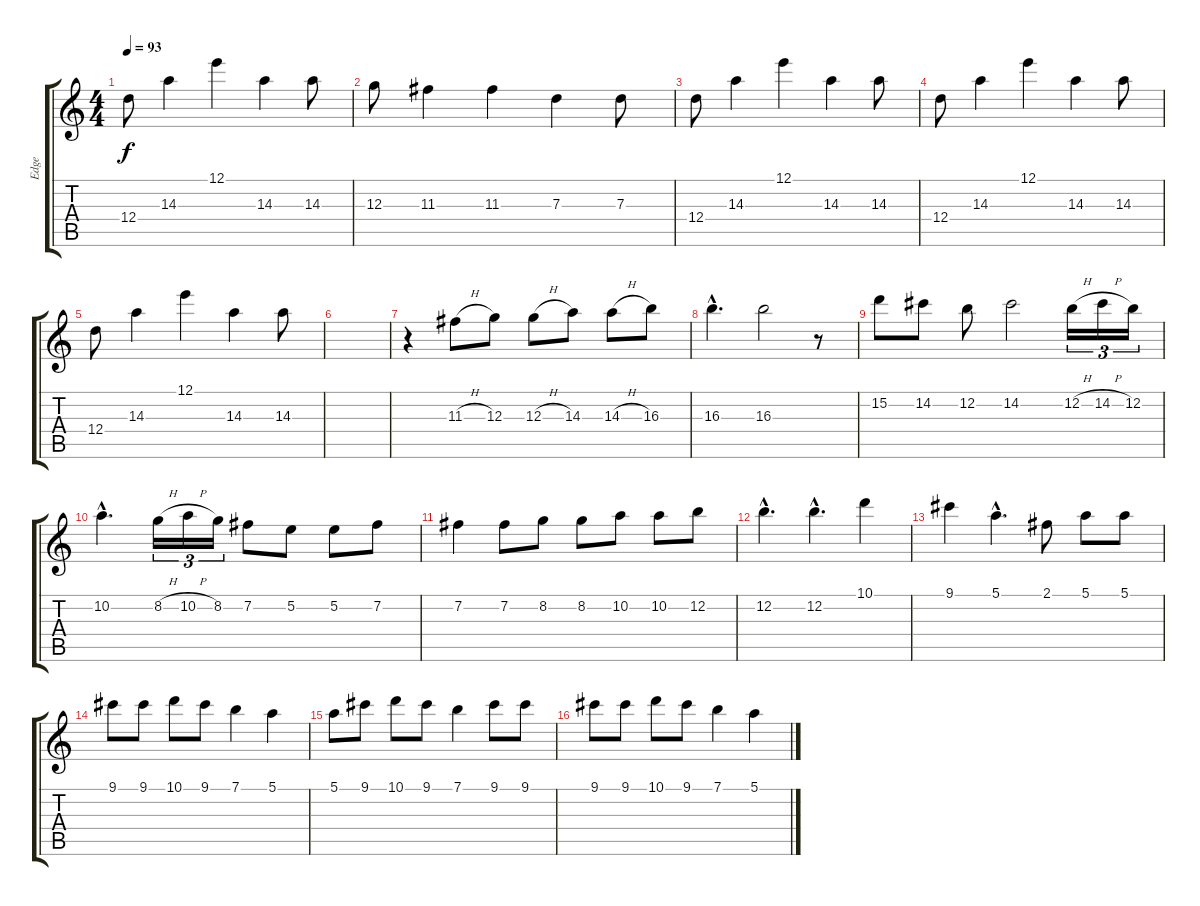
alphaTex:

\track ("Edge" "Edge") {instrument electricguitarjazz}
\staff {score tabs}
\tuning (E4 B3 G3 D3 A2 E2) {hide}
\ts (4 4)
\tempo 93
\clef g2
\ks c
12.4.8{dy f instrument electricguitarjazz} 14.3.4{instrument electricguitarjazz} 12.1.4{instrument electricguitarjazz} 14.3.4{instrument electricguitarjazz} 14.3.8{instrument electricguitarjazz} |
12.3.8{instrument electricguitarjazz} 11.3.4{instrument electricguitarjazz} 11.3.4{instrument electricguitarjazz} 7.3.4{instrument electricguitarjazz} 7.3.8{instrument electricguitarjazz} |
12.4.8{instrument electricguitarjazz} 14.3.4{instrument electricguitarjazz} 12.1.4{instrument electricguitarjazz} 14.3.4{instrument electricguitarjazz} 14.3.8{instrument electricguitarjazz} |
12.4.8{instrument electricguitarjazz} 14.3.4{instrument electricguitarjazz} 12.1.4{instrument electricguitarjazz} 14.3.4{instrument electricguitarjazz} 14.3.8{instrument electricguitarjazz} |
12.4.8{instrument electricguitarjazz} 14.3.4{instrument electricguitarjazz} 12.1.4{instrument electricguitarjazz} 14.3.4{instrument electricguitarjazz} 14.3.8{instrument electricguitarjazz} |
|
r.4 11.3{h}.8 12.3.8 12.3{h}.8 14.3.8 14.3{h}.8 16.3.8 |
16.3{hac}.4{d} 16.3.2 r.8 |
15.2.8 14.2.8 12.2.8 14.2.2 12.2{h}.16{tu (3 2)} 14.2{h}.16{tu (3 2)} 12.2.16{tu (3 2)} |
10.2{hac}.4{d} 8.2{h}.16{tu (3 2)} 10.2{h}.16{tu (3 2)} 8.2.16{tu (3 2)} 7.2.8 5.2.8 5.2.8 7.2.8 |
7.2.4 7.2.8 8.2.8 8.2.8 10.2.8 10.2.8 12.2.8 |
12.2{hac}.4{d} 12.2{hac}.4{d} 10.1.4 |
9.1.4 5.1{hac}.4{d} 2.1.8 5.1.8 5.1.8 |
9.1.8 9.1.8 10.1.8 9.1.8 7.1.4 5.1.4 |
5.1.8 9.1.8 10.1.8 9.1.8 7.1.4 9.1.8 9.1.8 |
9.1.8 9.1.8 10.1.8 9.1.8 7.1.4 5.1.4
